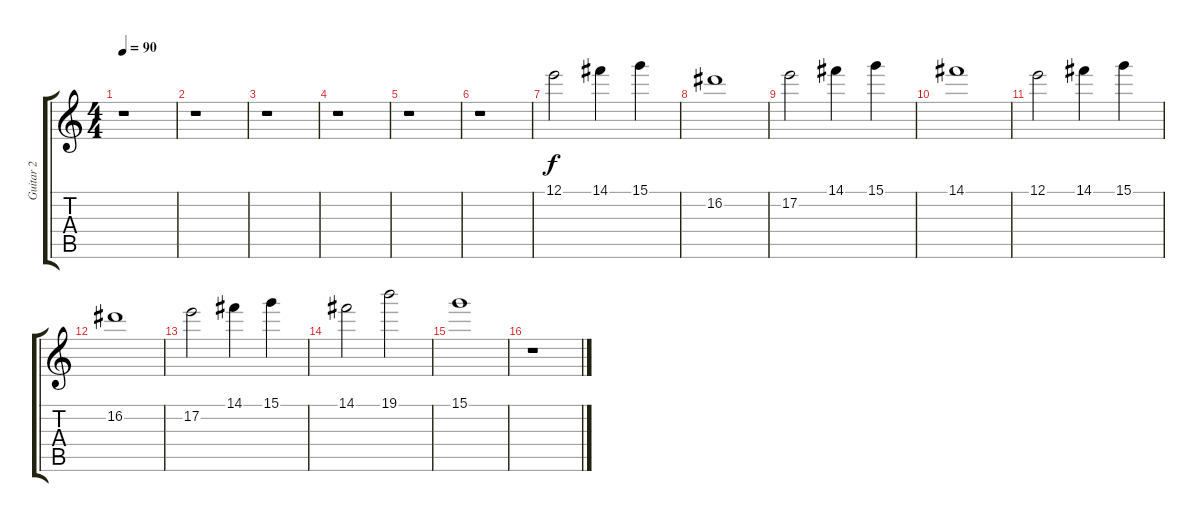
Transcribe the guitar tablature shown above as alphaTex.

\track ("Guitar 2" "Guitar 2") {instrument distortionguitar}
\staff {score tabs}
\tuning (E4 B3 G3 D3 A2 E2) {hide}
\ts (4 4)
\tempo 90
\clef g2
\ks c
r.1{dy f} |
r.1 |
r.1 |
r.1 |
r.1 |
r.1 |
12.1.2{volume 14} 14.1.4 15.1.4 |
16.2.1 |
17.2.2 14.1.4 15.1.4 |
14.1.1 |
12.1.2 14.1.4 15.1.4 |
16.2.1 |
17.2.2 14.1.4 15.1.4 |
14.1.2 19.1.2 |
15.1.1 |
r.1
